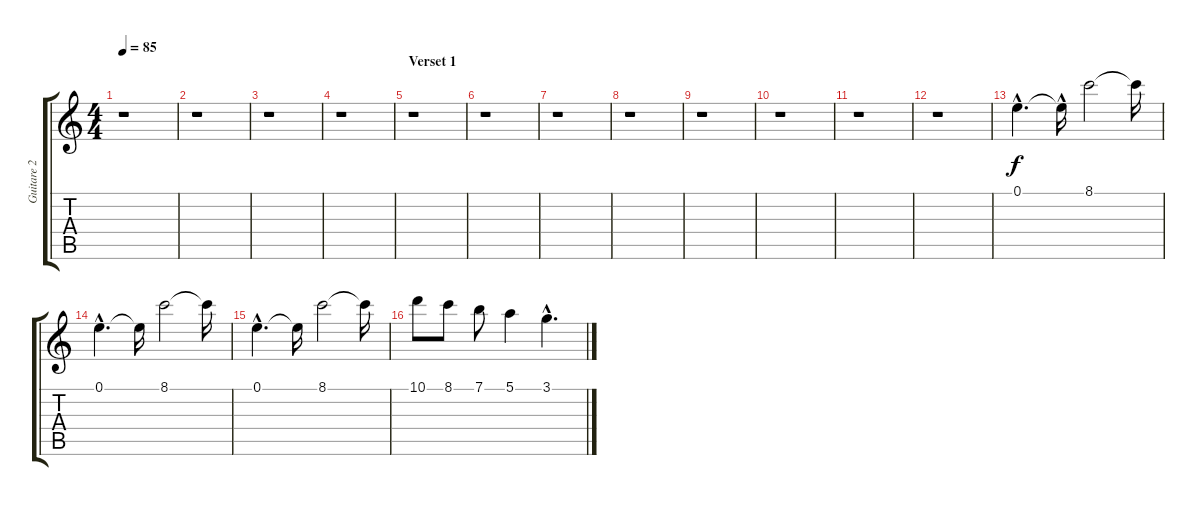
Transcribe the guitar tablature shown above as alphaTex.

\track ("Guitare 2" "Guitare 2") {instrument electricguitarclean}
\staff {score tabs}
\tuning (E4 B3 G3 D3 A2 E2) {hide}
\ts (4 4)
\tempo 85
\clef g2
\ks c
r.1{dy f instrument electricguitarclean} |
r.1 |
r.1 |
r.1 |
\section ("" "Verset 1")
r.1 |
r.1 |
r.1 |
r.1 |
r.1 |
r.1 |
r.1 |
r.1 |
0.1{hac}.4{d} 0.1{hac t}.16 8.1.2 8.1{t}.16 |
0.1{hac}.4{d} 0.1{t}.16 8.1.2 8.1{t}.16 |
0.1{hac}.4{d} 0.1{t}.16 8.1.2 8.1{t}.16 |
10.1.8 8.1.8 7.1.8 5.1.4 3.1{hac}.4{d}
